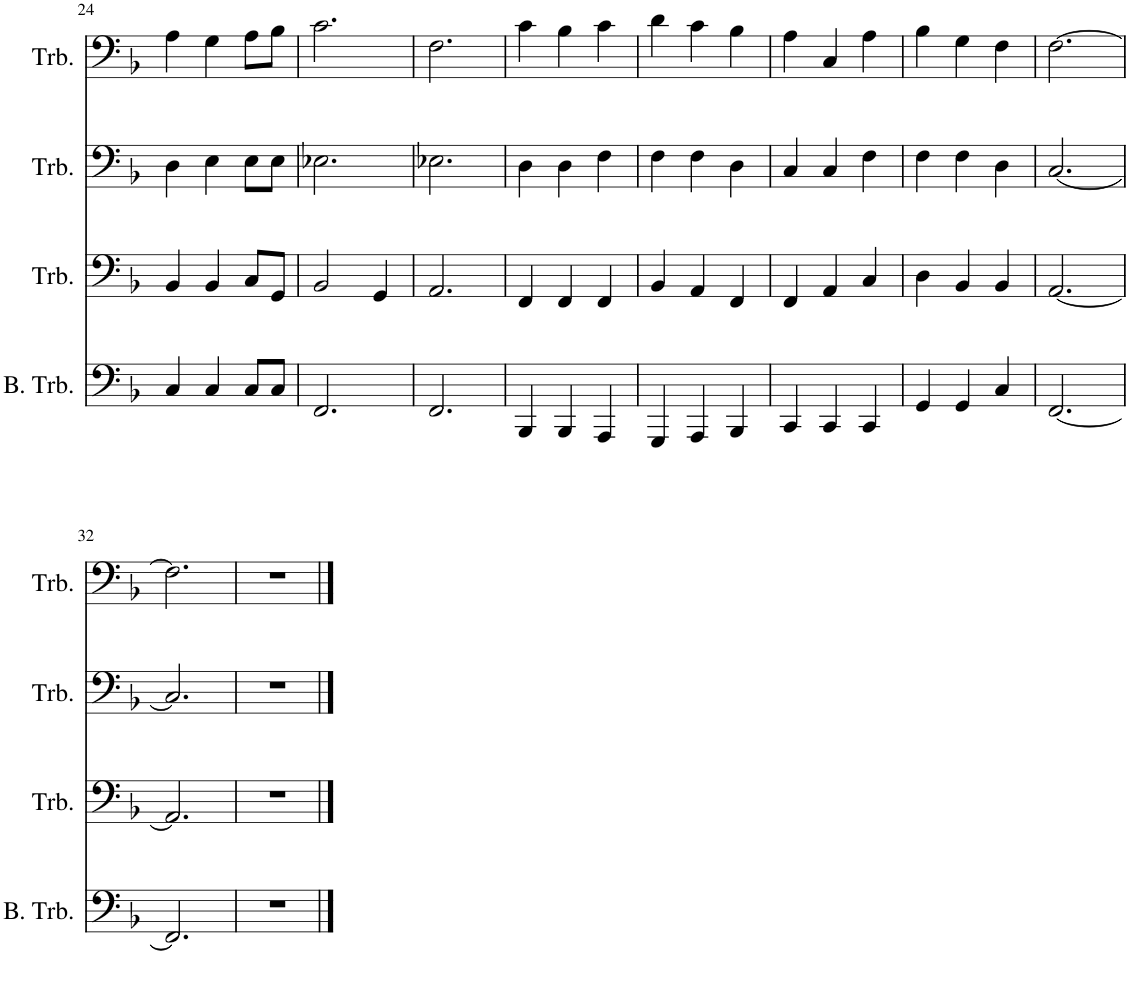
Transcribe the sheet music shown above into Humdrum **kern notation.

**kern	**kern	**kern	**kern
*part4	*part3	*part2	*part1
*staff4	*staff3	*staff2	*staff1
*I"Bass Trombone	*I"Trombone	*I"Trombone	*I"Trombone
*I'B. Trb.	*I'Trb.	*I'Trb.	*I'Trb.
!!LO:PB:g=z
*clefF4	*clefF4	*clefF4	*clefF4
*k[b-]	*k[b-]	*k[b-]	*k[b-]
*M3/4	*M3/4	*M3/4	*M3/4
=24	=24	=24	=24
4C/	4BB-/	4D\	4A\
4C/	4BB-/	4E\	4G\
8C/L	8C/L	8E\L	8A\L
8C/J	8GG/J	8E\J	8B-\J
=25	=25	=25	=25
2.FF/	2BB-/	2.E-X\	2.c\
.	4GG/	.	.
=26	=26	=26	=26
2.FF/	2.AA/	2.E-X\	2.F\
=27	=27	=27	=27
4BBB-/	4FF/	4D\	4c\
4BBB-/	4FF/	4D\	4B-\
4AAA/	4FF/	4F\	4c\
=28	=28	=28	=28
4GGG/	4BB-/	4F\	4d\
4AAA/	4AA/	4F\	4c\
4BBB-/	4FF/	4D\	4B-\
=29	=29	=29	=29
4CC/	4FF/	4C/	4A\
4CC/	4AA/	4C/	4C/
4CC/	4C/	4F\	4A\
=30	=30	=30	=30
4GG/	4D\	4F\	4B-\
4GG/	4BB-/	4F\	4G\
4C/	4BB-/	4D\	4F\
=31	=31	=31	=31
[2.FF/	[2.AA/	[2.C/	[2.F\
!!LO:LB:g=z
=32	=32	=32	=32
2.FF/]	2.AA/]	2.C/]	2.F\]
=33	=33	=33	=33
2.r	2.r	2.r	2.r
==	==	==	==
*-	*-	*-	*-
